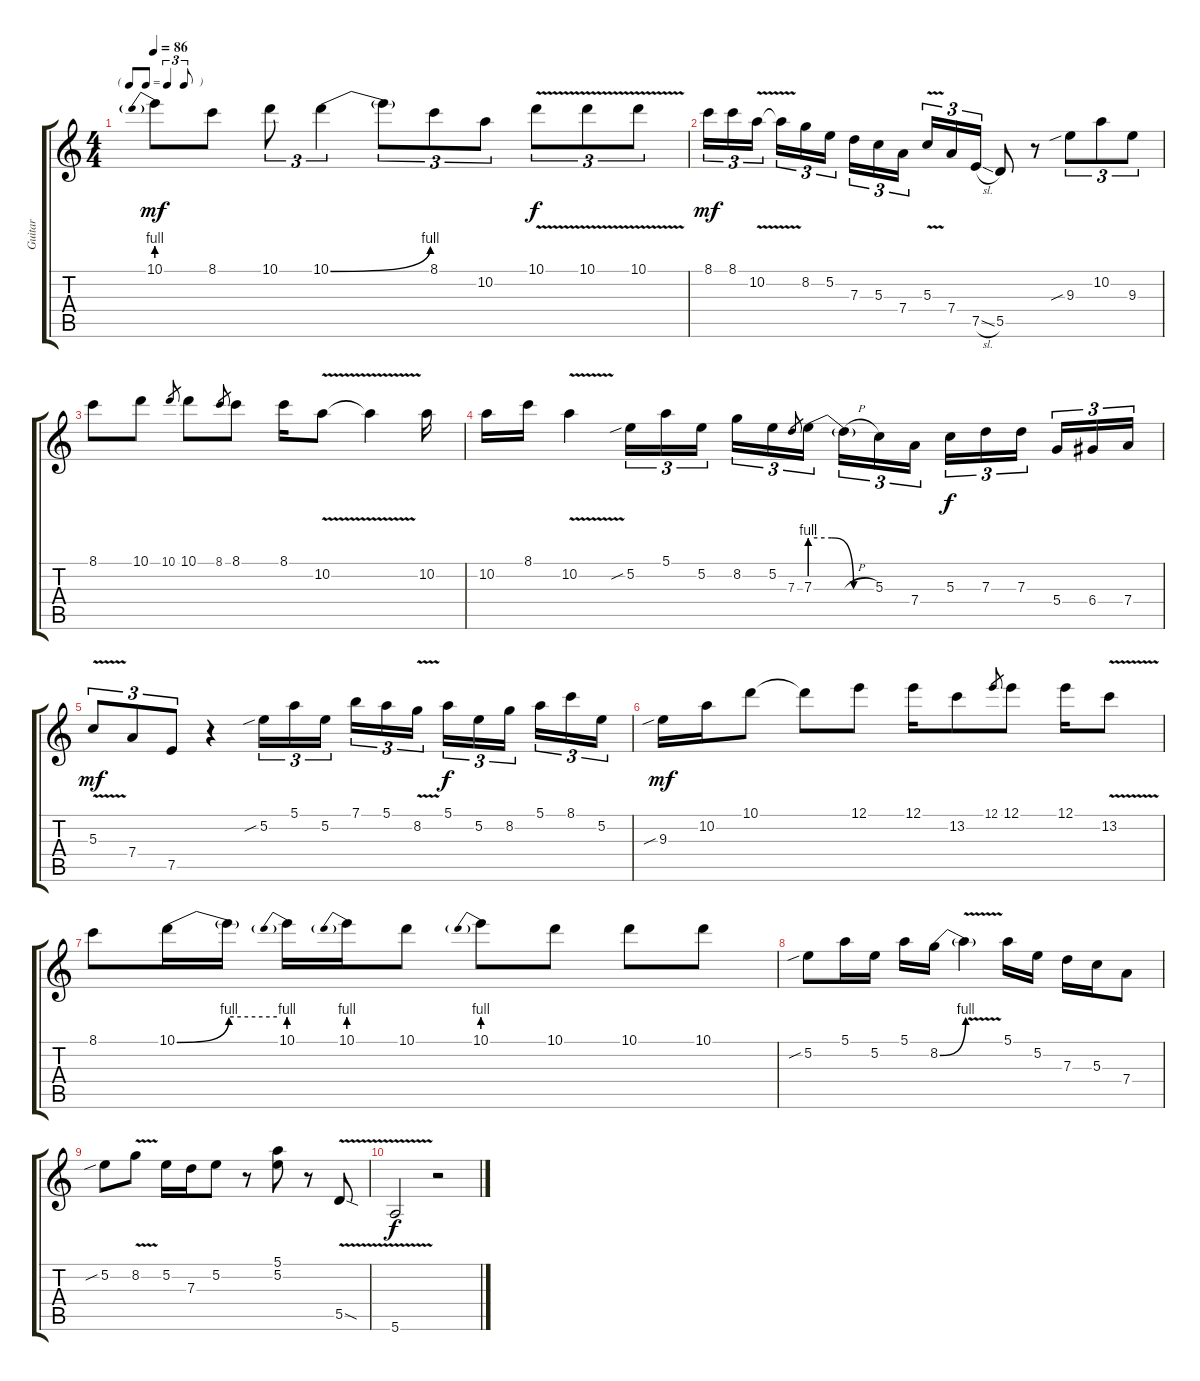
\track ("Guitar" "Guitar") {instrument overdrivenguitar}
\staff {score tabs}
\tuning (E4 B3 G3 D3 A2 E2) {hide}
\ts (4 4)
\tf triplet8th
\tempo 86
\clef g2
\ks c
10.1{be (prebend 0 4 60 4)}.8{dy mf} 8.1.8 10.1.8{tu (3 2)} 10.1{be (bend 0 0 60 4)}.4{tu (3 2)} 10.1{t}.8{tu (3 2)} 8.1.8{tu (3 2)} 10.2.8{tu (3 2)} 10.1{v}.8{tu (3 2) dy f} 10.1{v}.8{tu (3 2)} 10.1{v}.8{tu (3 2)} |
8.1.16{tu (3 2) dy mf} 8.1.16{tu (3 2)} 10.2{v}.16{tu (3 2)} 10.2{v t}.16{tu (3 2)} 8.2.16{tu (3 2)} 5.2.16{tu (3 2)} 7.3.16{tu (3 2)} 5.3.16{tu (3 2)} 7.4.16{tu (3 2)} 5.3{v}.16{tu (3 2)} 7.4.16{tu (3 2)} 7.5{sl}.16{tu (3 2)} 5.5.8 r.8 9.3{sib}.8{tu (3 2)} 10.2.8{tu (3 2)} 9.3.8{tu (3 2)} |
8.1.8 10.1.8 10.1.8{gr} 10.1.8 8.1.8{gr} 8.1.8 8.1.16 10.2{v}.8 10.2{v t}.4 10.2.16 |
10.2.16 8.1.16 10.2{v}.4 5.2{sib}.16{tu (3 2)} 5.1.16{tu (3 2)} 5.2.16{tu (3 2)} 8.2.16{tu (3 2)} 5.2.16{tu (3 2)} 7.3.8{gr} 7.3{be (custom 0 4 20 4 40 0 60 0)}.16{tu (3 2)} 7.3{h t}.16{tu (3 2)} 5.3.16{tu (3 2)} 7.4.16{tu (3 2)} 5.3.16{tu (3 2) dy f} 7.3.16{tu (3 2)} 7.3.16{tu (3 2)} 5.4.16{tu (3 2)} 6.4.16{tu (3 2)} 7.4.16{tu (3 2)} |
5.3{v}.8{tu (3 2) dy mf} 7.4.8{tu (3 2)} 7.5.8{tu (3 2)} r.4 5.2{sib}.16{tu (3 2)} 5.1.16{tu (3 2)} 5.2.16{tu (3 2)} 7.1.16{tu (3 2)} 5.1.16{tu (3 2)} 8.2{v}.16{tu (3 2)} 5.1.16{tu (3 2) dy f} 5.2.16{tu (3 2)} 8.2.16{tu (3 2)} 5.1.16{tu (3 2)} 8.1.16{tu (3 2)} 5.2.16{tu (3 2)} |
9.3{sib}.16{dy mf} 10.2.16 10.1.8 10.1{t}.8 12.1.8 12.1.16 13.2.8 12.1.8{gr} 12.1.8 12.1.16 13.2{v}.8 |
8.1.8 10.1{be (bend 0 0 60 4)}.16 10.1{be (hold 0 4 60 4) t}.16 10.1{be (prebend 0 4 60 4)}.16 10.1{be (prebend 0 4 60 4)}.16 10.1.8 10.1{be (prebend 0 4 60 4)}.8 10.1.8 10.1.8 10.1.8 |
5.2{sib}.8 5.1.16 5.2.16 5.1.16 8.2{be (bend 0 0 60 4)}.16 8.2{v t}.4 5.1.16 5.2.16 7.3.16 5.3.16 7.4.8 |
5.2{sib}.8 8.2{v}.8 5.2.16 7.3.16 5.2.8 r.8 (5.1 5.2).8 r.8 5.5{v sod}.8 |
5.6{v}.2{dy f} r.2
